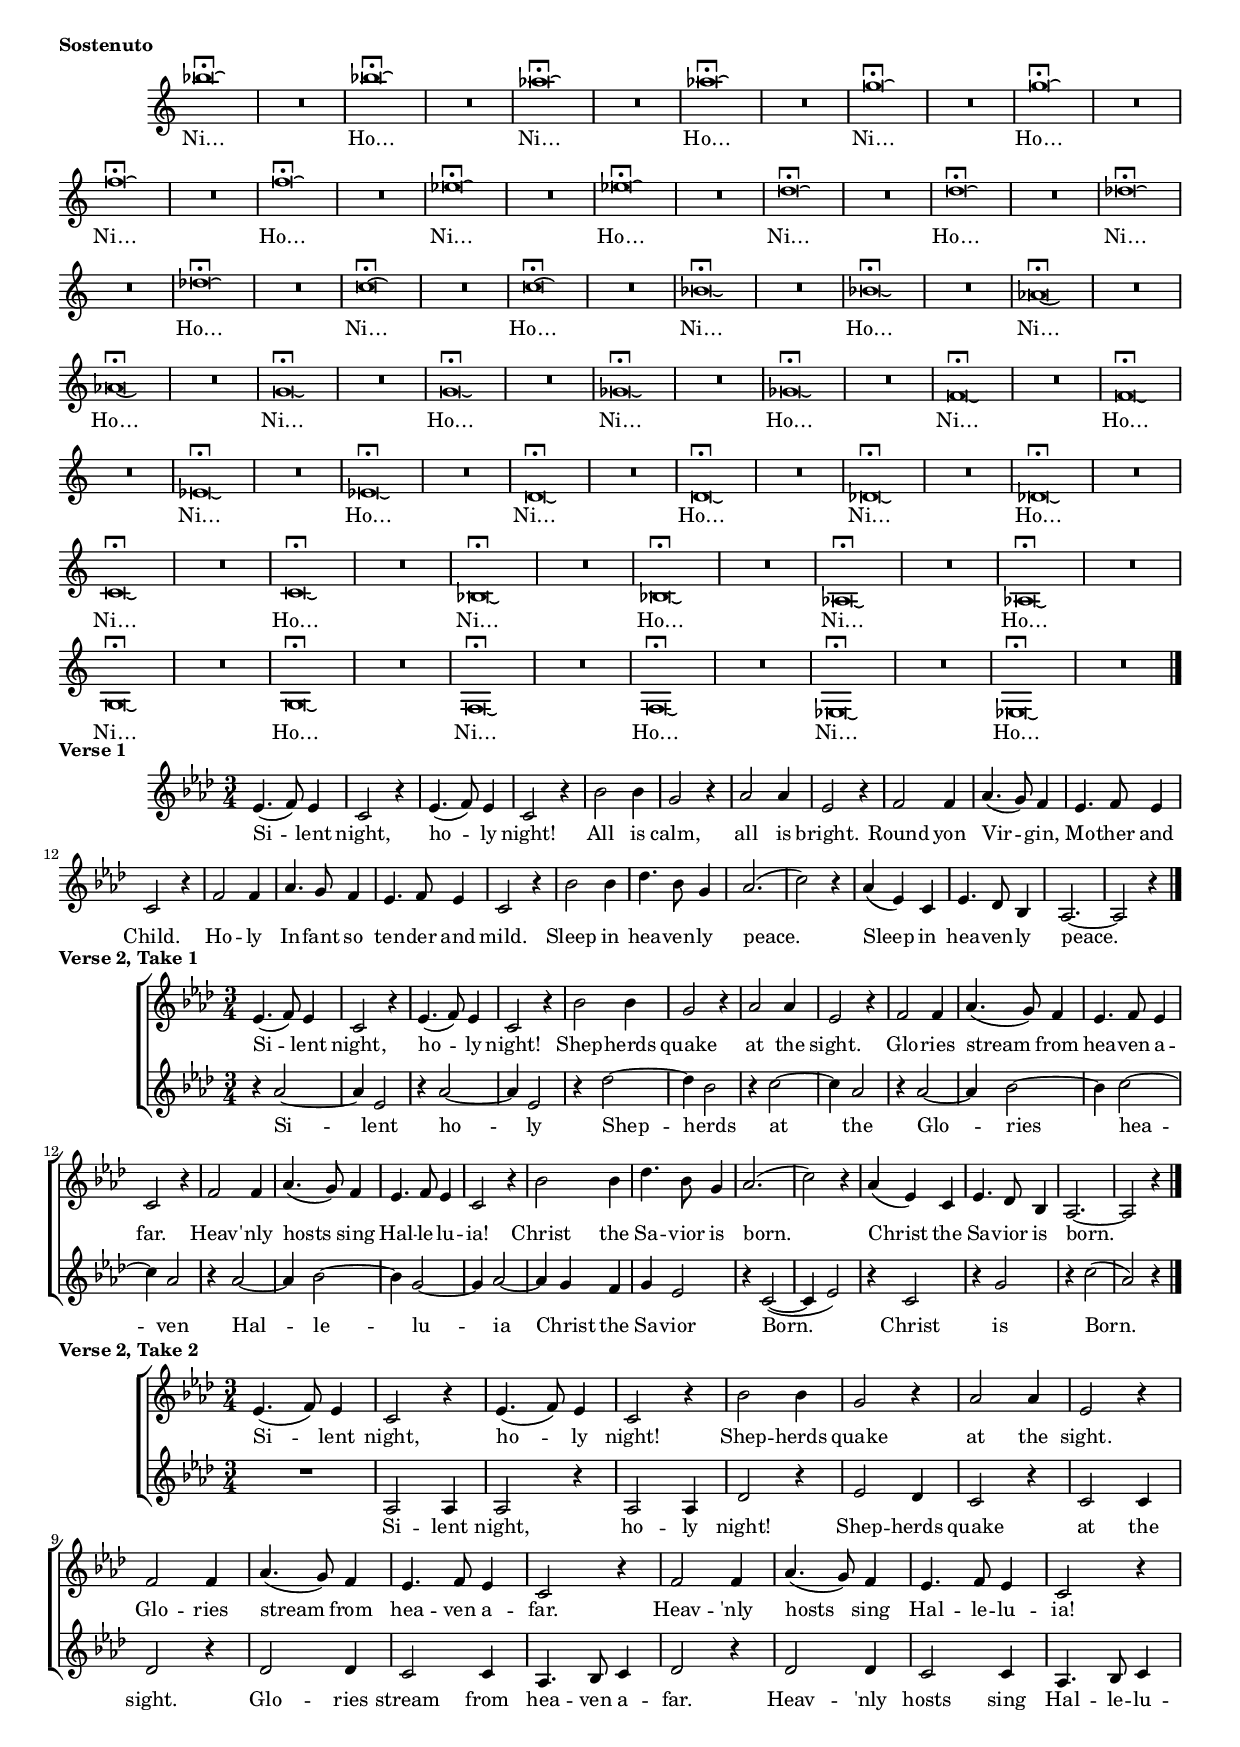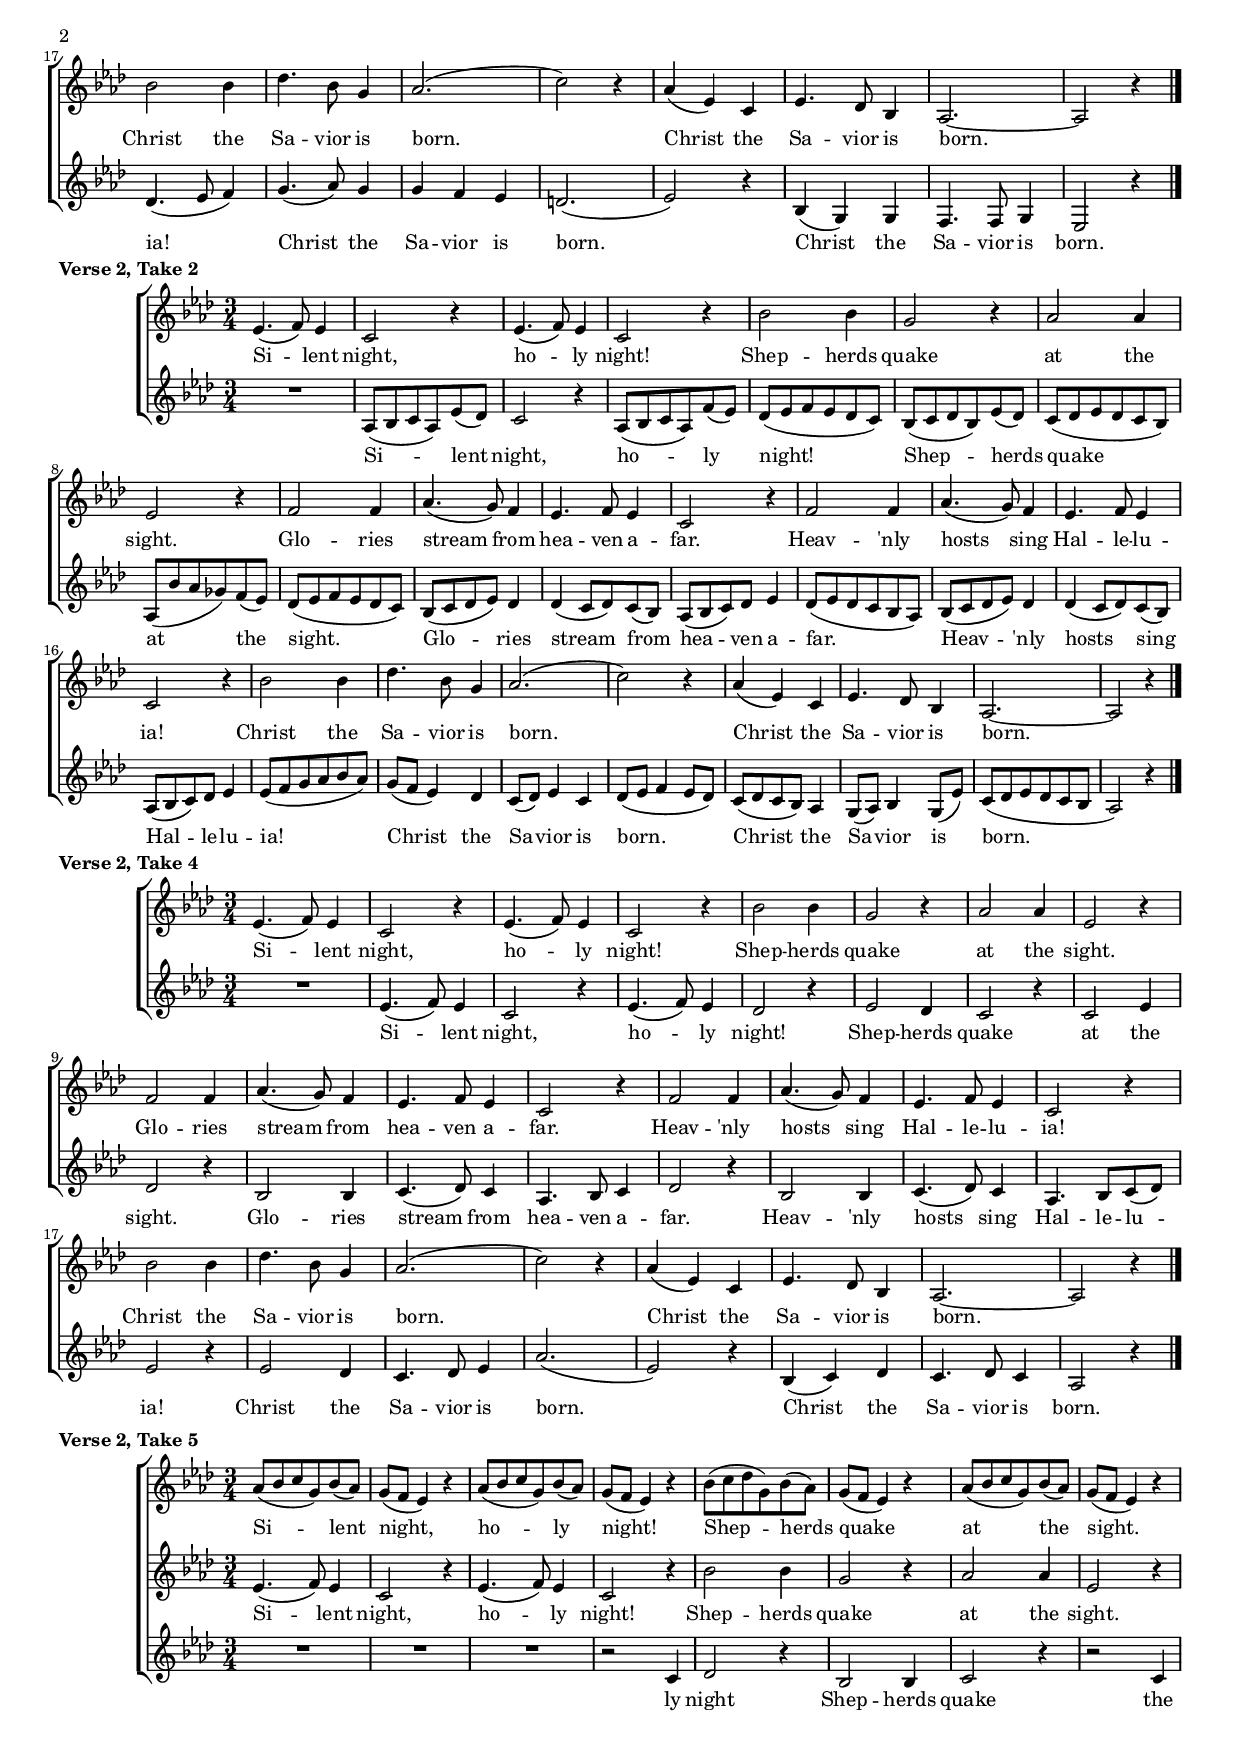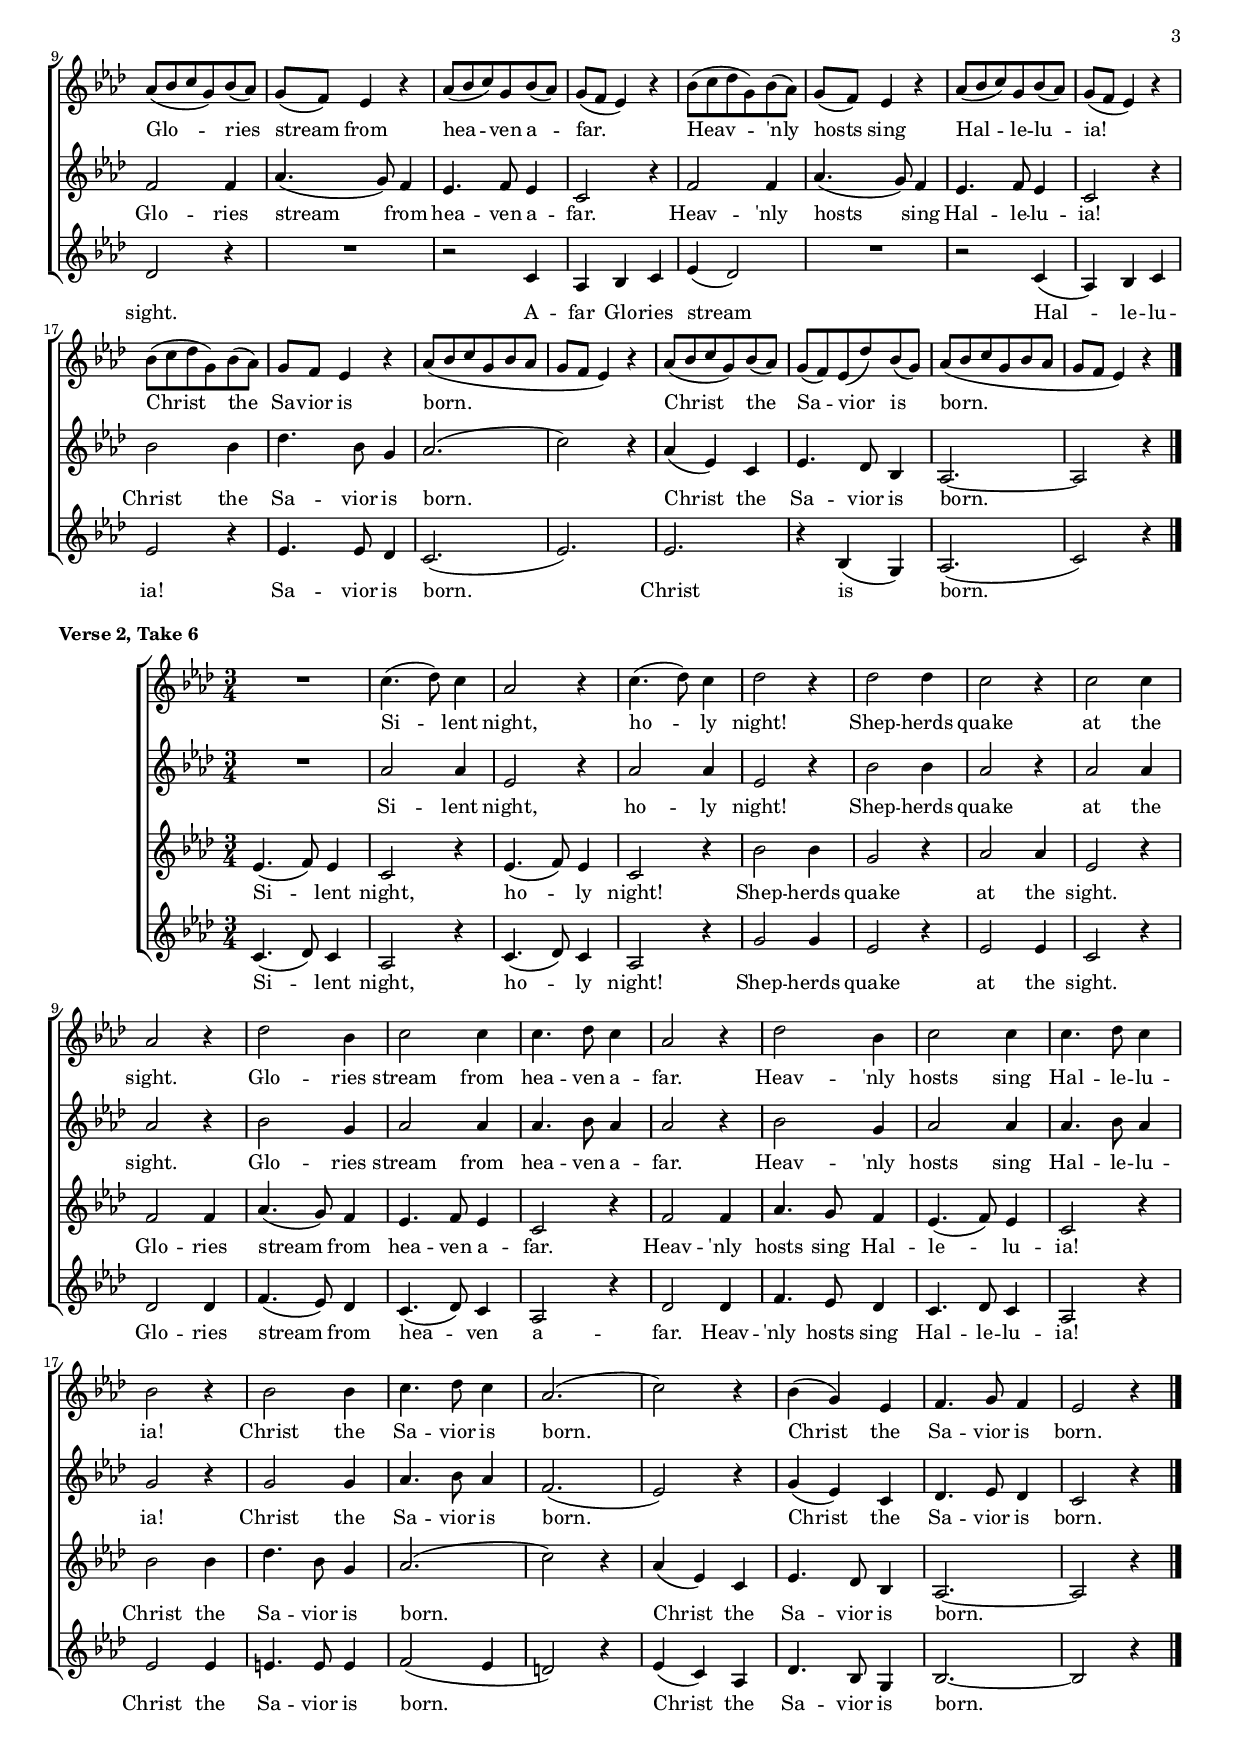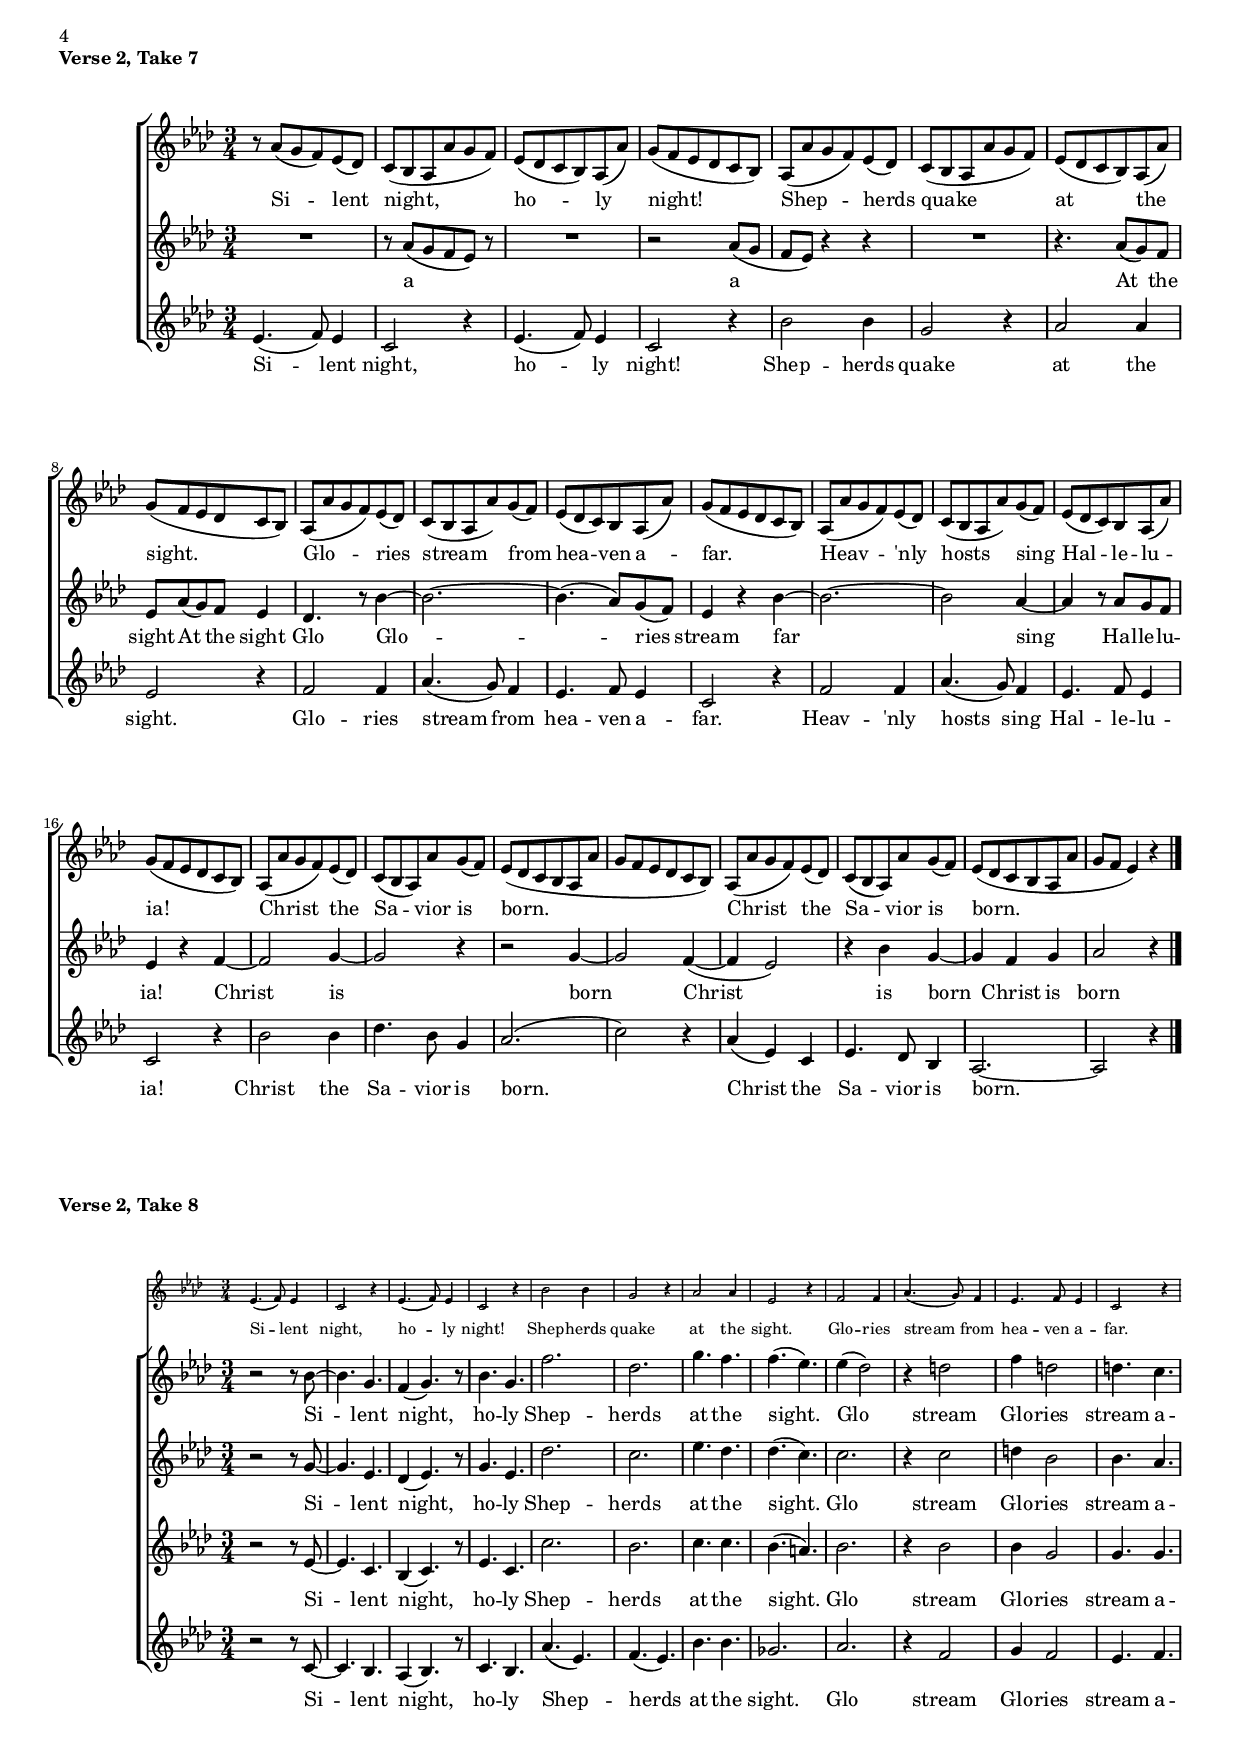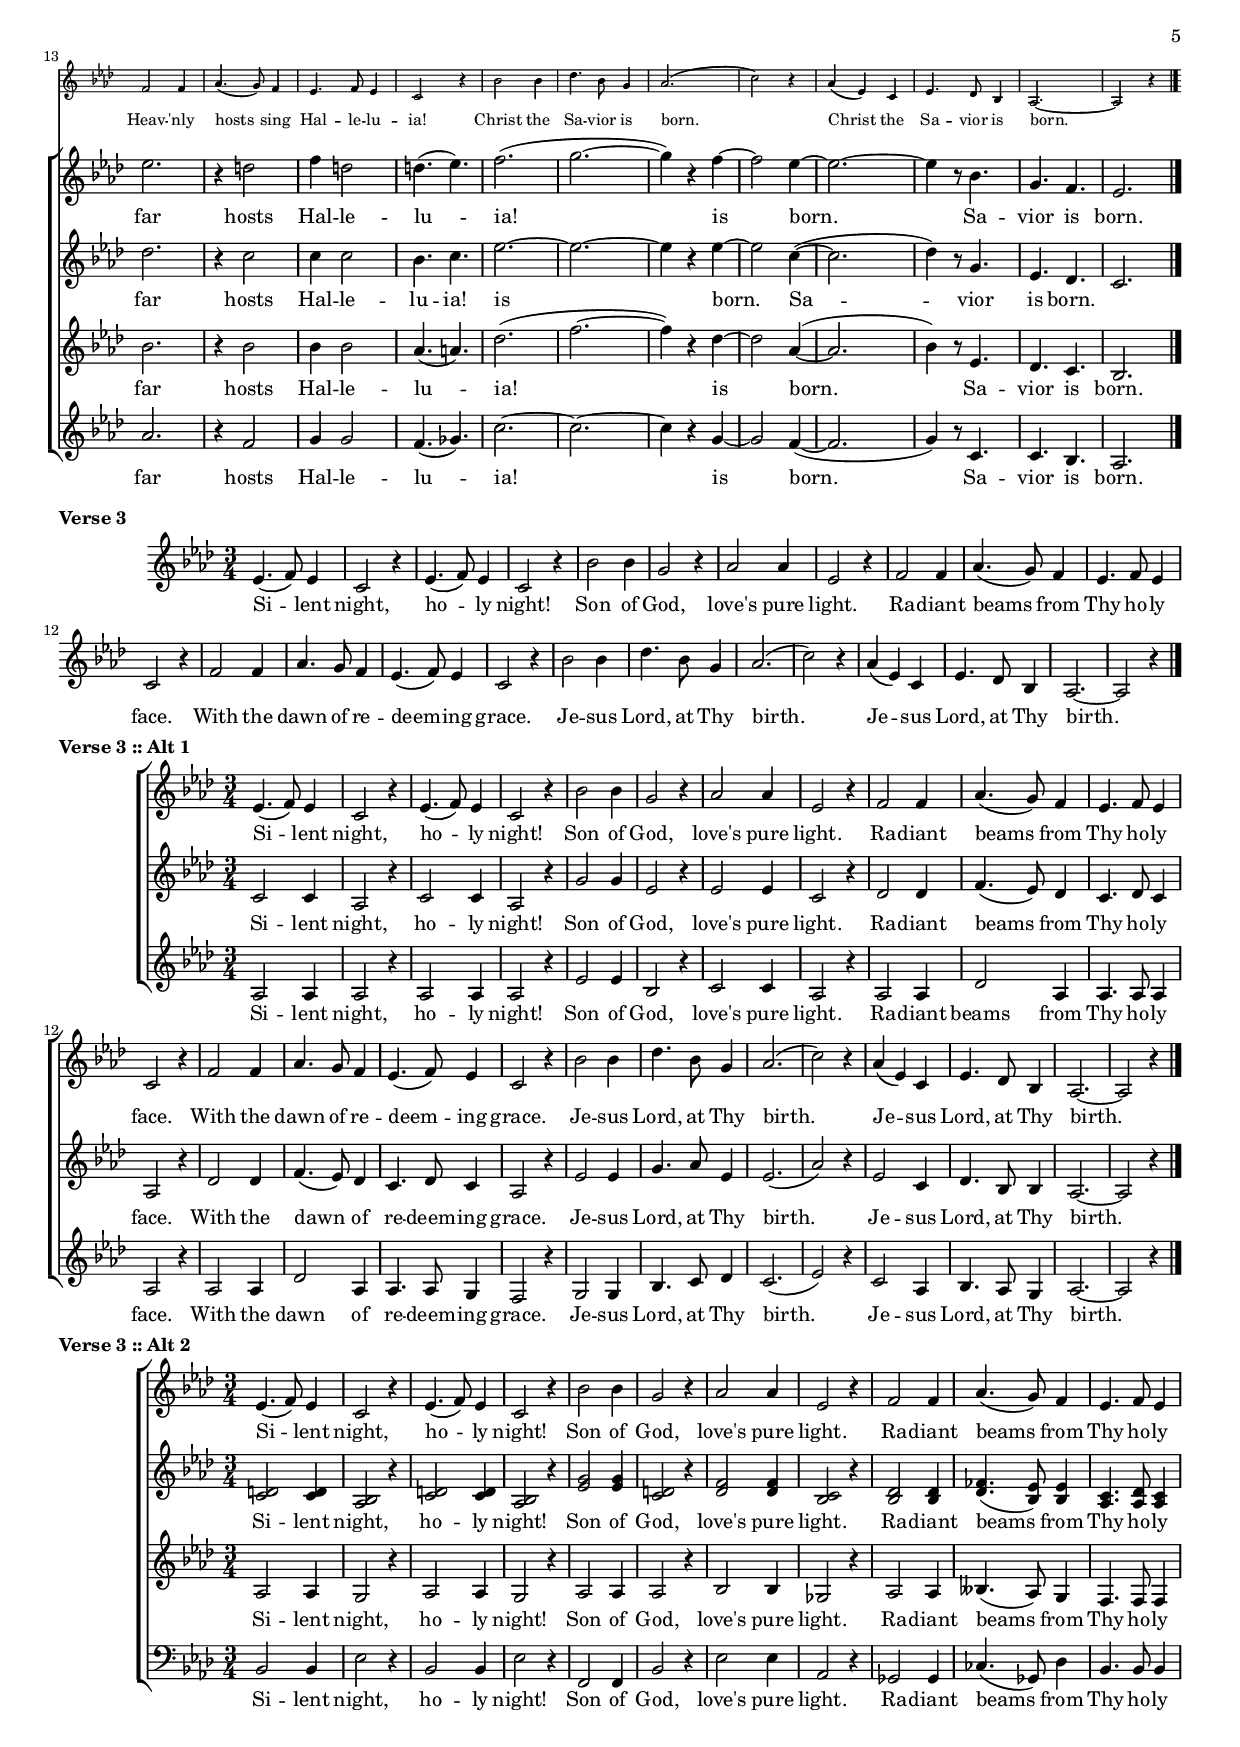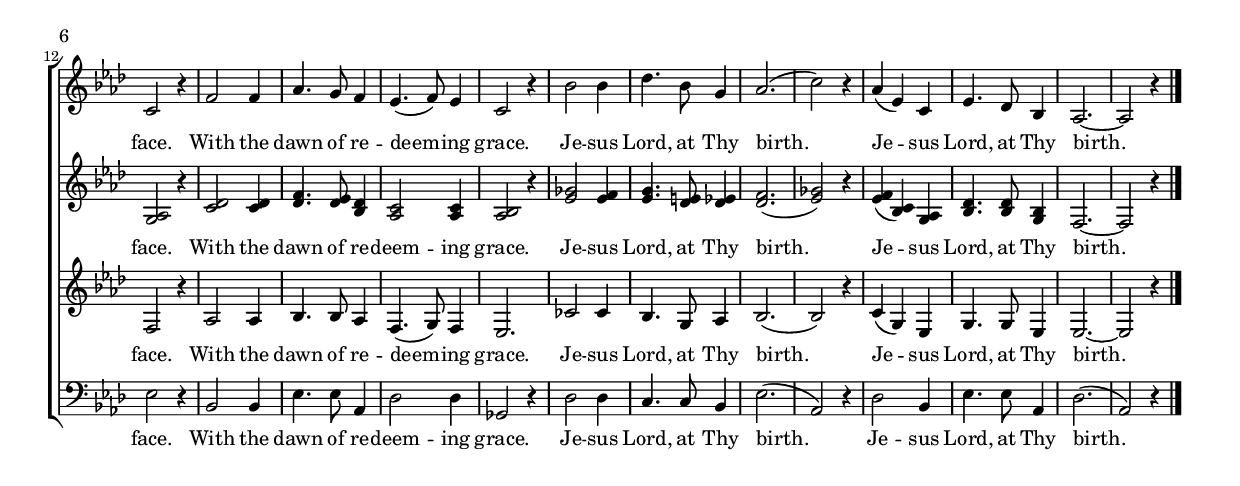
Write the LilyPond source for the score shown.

\version "2.20.0"

#(set-global-staff-size 15.87)

melodyA = \relative c' {
  \key aes \major
  \time 3/4
  ees4. ( f8 ) ees4 |
  c2 r4 |
  ees4. ( f8 ) ees4 |
  c2 r4 |
  bes'2 bes4 |
  g2 r4 |
  aes2 aes4 |
  ees2 r4 |
  f2 f4 |
  aes4. ( g8 ) f4 |
  ees4. f8 ees4 |
  c2 r4 |
  f2 f4 |
  aes4. g8 f4 |
  ees4. f8 ees4 |
  c2 r4 |
  bes'2 bes4 |
  des4. bes8 g4 |
  aes2. ( |
  c2 ) r4 |
  aes4 ( ees4 ) c4 |
  ees4. des8 bes4 |
  aes2. ~ |
  aes2 r4 \bar "|."
}

vBaccA = \relative c' {
  \key aes \major
  \time 3/4
  R2.
  aes2 aes4 |
  aes2 r4 |
  aes2 aes4 |
  des2 r4 |
  ees2 des4 |
  c2 r4 |
  c2 c4 |
  des2 r4 |
  des2 des4 |
  c2 c4 |
  aes4. bes8 c4 |
  des2 r4 |
  des2 des4 |
  c2 c4 |
  aes4. bes8 c4 |
  des4. ( ees8 f4) |
  g4. (aes8) g4 |
  g4 f ees |
  d2. ( |
  ees2 ) r4 |
  bes4 (g4) g |
  f4. f8 g4 |
  ees2 r4 \bar "|."
}

vBaccCpt = \relative c' {
  \key aes \major
  \time 3/4
  R2.
  aes8 (bes c aes) ees' (des) |
  c2 r4 |
  aes8 (bes c aes) f' (ees) |
  des (ees f ees des c) |
  bes8 (c des bes) ees (des) |
  c (des ees des c bes) |
  aes (bes' aes ges) f (ees) |
  des8 (ees f ees des c) |
  bes8 (c des ees) des4 |
  des4 (c8 des) c (bes) |
  aes (bes c) des ees4  |
  des8 (ees des c bes aes) |
  bes8 (c des ees) des4 |
  des4 (c8 des) c (bes) |
  aes (bes c) des ees4  |
  ees8 (f g aes bes aes) |
  g (f ees4 ) des4 |
  c8 (des) ees4 c |
  des8 (ees f4 ees8 des) |
  c8 ( des c bes) aes4 |
  g8 (aes ) bes4 g8 (ees') |
  c (des ees des c bes |
  aes2) r4 \bar "|."
}

vBaccSimp = \relative c' {
  \key aes \major
  \time 3/4
  R2. |
  ees4. ( f8 ) ees4 |
  c2 r4 |
  ees4. ( f8 ) ees4 |
  des2 r4 |
  ees2 des4 |
  c2 r4 |
  c2 ees4 |
  des2 r4 |
  bes2 bes4 |
  c4. ( des8 ) c4 |
  aes4. bes8 c4 |
  des2 r4 |
  bes2 bes4 |
  c4. ( des8 ) c4 |
  aes4. bes8 c (des) |
  ees2 r4 |
  ees2 des4 |
  c4. des8 ees4 |
  aes2. ( |
  ees2 ) r4 |
  bes4 ( c4 ) des4 |
  c4. des8 c4 |
  aes2 r4 \bar "|."
}

vAaccB = \relative c' {
  \key aes \major
  \time 3/4
  R2. |
  c4 ( bes ) aes |
  aes2 r4 |
  c4 ( bes ) aes |
  bes4 ( ees ) r |
  ees2 des4 |
  c2 r4 |
  c2 c4 |
  des2 r4 |
  des2 des4 |
  c2 c4 |
  c4. des8 c4 |
  aes2 r4 |
  des2 des4 |
  c4 c c |
  c4. des8 c4 |
  aes2 r4 |
  ees'2 des4 |
  c4. des8 c4 |
  aes2. ( |
  c2 ) r4 |
  ees4 ( f ) ees |
  des4. c8 bes4 |
  aes2 r4 |
   \bar "|."
}

vAaccC = \relative c'' {
  \key aes \major
  \time 3/4
  R2. |
  g4 ( f ) ees |
  c2 r4 |
  g'4 ( f ) ees |
  des2 r4 |
  ees2 des4 |
  c2 r4 |
  f2 ees4 |
  des2 r4 |
  f4 (ees) des4 |
  c4  ( bes ) c4 |
  ees4. des8 c4 |
  des2 r4 |
  f2 des4 |
  c4 des c |
  ees4. des8 c4 |
  ees2 r4 |
  g4 (f) ees4 |
  des4 c bes4 |
  c2. ( |
  ees2 ) r4 |
  ees4 ( f ) g |
  aes4 ees des4 |
  c2 r4 |
   \bar "|."
}

vAaccD = \relative c'' {
  \key aes \major
  \time 3/4
  R2. |
  g4. ( aes8 ) g4 |
  ees2 r4 |
  g4. ( aes8 ) g4 |
  ees2 r4 |
  des'2 des4 |
  bes2 r4 |
  c2 c4 |
  g2 r4 |
  aes2 aes4 |
  c4. ( bes8 ) aes4 |
  g4. aes8 g4 |
  ees2 r4 |
  aes2 aes4 |
  c4. bes8 aes4 |
  g4. aes8 g4 |
  ees2 r4 |
  des'2 des4 |
  f4. ees8 des4 |
  c2. ( |
  ees2 ) r4 |
  c4 ( g4 ) ees4 |
  g4. f8 des4 |
  c2 r4 \bar "|."
}

vAaccE = \relative c' {
  \key aes \major
  \time 3/4
  aes4 ( bes ) c |
  des ( ees  f ) |
  g ( f ) ees |
  des (c bes ) |
  c (des) ees |
  f ( ees des ) |
  c (des) c |
  bes (aes g) |
  aes (bes) c |
  des (ees) f |
  g aes g |
  f (ees des) |
  ees (des) c |
  bes c des |
  c des ees |
  f (g aes) |
  g (f) ees |
  des c bes |
  aes (bes c |
  des ees f) |
  g (aes) g |
  f ees des |
  c (des c |
  bes aes) r  \bar "|."
}

vAaccF = \relative c'' {
  \key aes \major
  \time 3/4
  bes2 bes4 |
  g2 r4 |
  bes2 bes4 |
  g2 r4 |
  aes2 aes4 |
  ees2 r4 |
  f2 f4 |
  des2 r4 |
  des2 des4 |
  bes2 bes4 |
  bes'2 bes4 |
  g2 r4 |
  aes2 aes4 |
  ees2 r4 |
  bes'2 bes4 |
  g2 r4 |
  aes2 aes4 |
  ees2 r4 |
  f2 f4 |
  des2 des4 |
  bes'2 bes4 |
  g2 r4 |
  aes2 aes4 |
  ees2 r4 \bar "|."
}

vAaccG = \relative c'' {
  \key aes \major
  \time 3/4
  aes4 ( ees ) c' |
  g (ees c' ) |
  aes4 ( ees ) c' |
  g (ees c' ) |
  f, (des) bes |
  bes' ( g ees ) |
  c' (aes ) ees |
  aes (ees) c' |
  aes (f) des |
  des' aes des |
  \bar "|."
}

melodyB = \relative c' {
  \key aes \major
  \time 3/4
  ees4. ( f8 ) ees4 |
  c2 r4 |
  ees4. ( f8 ) ees4 |
  c2 r4 |
  bes'2 bes4 |
  g2 r4 |
  aes2 aes4 |
  ees2 r4 |
  f2 f4 |
  aes4. ( g8 ) f4 |
  ees4. f8 ees4 |
  c2 r4 |
  f2 f4 |
  aes4. ( g8 ) f4 |
  ees4. f8 ees4 |
  c2 r4 |
  bes'2 bes4 |
  des4. bes8 g4 |
  aes2. ( |
  c2 ) r4 |
  aes4 ( ees4 ) c4 |
  ees4. des8 bes4 |
  aes2. ~ |
  aes2 r4 \bar "|."
}

melodyC = \relative c' {
  \key aes \major
  \time 3/4
  ees4. ( f8 ) ees4 |
  c2 r4 |
  ees4. ( f8 ) ees4 |
  c2 r4 |
  bes'2 bes4 |
  g2 r4 |
  aes2 aes4 |
  ees2 r4 |
  f2 f4 |
  aes4. ( g8 ) f4 |
  ees4. f8 ees4 |
  c2 r4 |
  f2 f4 |
  aes4. g8 f4 |
  ees4. ( f8 ) ees4 |
  c2 r4 |
  bes'2 bes4 |
  des4. bes8 g4 |
  aes2. ( |
  c2 ) r4 |
  aes4 ( ees4 ) c4 |
  ees4. des8 bes4 |
  aes2. ~ |
  aes2 r4 \bar "|."
}

vBaccAA = \relative c'' {
  \key aes \major
  \time 3/4
  aes8 ( bes c g ) bes ( aes ) |
  g ( f ees4 ) r4 |
  aes8 ( bes c g ) bes ( aes ) |
  g ( f ees4 ) r4 |
  bes'8 (c des g, ) bes ( aes ) |
  g ( f ees4 ) r |
  aes8 ( bes c g ) bes ( aes ) |
  g ( f ees4 ) r4 |
  aes8 ( bes c g ) bes ( aes ) |
  g ( f ) ees4 r4 |
  aes8 ( bes c ) g bes ( aes ) |
  g ( f ees4 ) r4 |
  bes'8 ( c des g, ) bes ( aes ) |
  g (f) ees4 r4 |
  aes8 ( bes c ) g bes ( aes ) |
  g ( f ees4 ) r4 |
  bes'8 ( c des g, ) bes ( aes ) |
  g f ees4 r4 |
  aes8 ( bes c g bes aes |
  g f ees4 ) r4 |
  aes8 ( bes c g ) bes ( aes ) |
  g ( f ) ees ( des' ) bes ( g ) |
  aes8 ( bes c g bes aes |
  g f ees4 ) r4 |
}
vBaccAB = \relative c' {
  \key aes \major
  \time 3/4
  R2.*3 |
  r2 c4 |
  des2 r4 
  bes2 bes4 |
  c2 r4 |
  r2 c4 |
  des2 r4 |
  R2. |
  r2 c4 |
  aes bes c |
  ees ( des2 ) |
  R2. |
  r2 c4 ( |
  aes ) bes c |
  ees2 r4 |
  ees4. ees8 des4 |
  c2. (|
  ees2.) |
  ees2. |
  r4 bes ( g) |
  aes2. ( |
  c2 ) r4 |
}

vBaccBA = \relative c'' {
  \key aes \major
  \time 3/4
  r8 aes8 ( g f ) ees ( des ) |
  c ( bes aes aes' g f ) |
  ees8 ( des c bes ) aes ( aes' ) |
  g ( f ees des c bes ) |
  aes8 (aes' g f ) ees ( des ) |
  c ( bes aes aes' g f ) |
  ees8 ( des c bes ) aes ( aes' ) |
  g ( f ees des c bes ) |
  aes8 (aes' g f ) ees ( des ) |
  c ( bes aes aes' ) g ( f ) |
  ees8 ( des c ) bes aes ( aes' ) |
  g ( f ees des c bes ) |
  aes8 (aes' g f ) ees ( des ) |
  c ( bes aes aes') g ( f ) |
  ees8 ( des c ) bes aes ( aes' ) |
  g ( f ees des c bes ) |
  aes8 (aes' g f ) ees ( des ) |
  c ( bes aes ) aes' g ( f ) |
  ees8 ( des c bes aes aes' |
  g f ees des c bes ) |
  aes8 (aes' g f ) ees ( des ) |
  c ( bes aes ) aes' g ( f ) |
  ees8 ( des c bes aes aes' |
  g f ees4 ) r |
}

vBaccBB = \relative c'' {
  \key aes \major
  \time 3/4
  R2. |
  r8 aes ( g f ees ) r |
  R2. |
  r2 aes8 (g |
  f ees) r4 r4 |
  R2. |
  r4. aes8 (g) f |
  ees aes (g) f ees4 |
  des4. r8 bes'4 ~ |
  bes2. ~ |
  bes4. ( aes8 ) g ( f ) |
  ees4 r4 bes' ~ |
  bes2. ~ |
  bes2 aes4 ~ |
  aes4 r8 aes g f |
  ees4 r f ~ |
  f2 g4 ~ |
  g2 r4 |
  r2 g4 ~ |
  g2 f4 ~ ( |
  f ees2) |
  r4 bes'4 g4 ~ |
  g f g |
  aes2 r4 |
}

vCaccAA = \relative c' {
  \key aes \major
  \time 3/4
  c2 c4 |
  aes2 r4 |
  c2 c4 |
  aes2 r4 |
  g'2 g4 |
  ees2 r4 |
  ees2 ees4 |
  c2 r4 |
  des2 des4 |
  f4. ( ees8 ) des4 |
  c4. des8 c4 |
  aes2 r4 |
  des2 des4 |
  f4. ( ees8 ) des4 |
  c4. des8 c4 |
  aes2 r4 |
  ees'2 ees4 |
  g4. aes8 ees4 |
  ees2. ( |
  aes2 ) r4 |
  ees2 c4 |
  des4. bes8 bes4 |
  aes2. ~ |
  aes2 r4 \bar "|."
}

vCaccAB = \relative c' {
  \key aes \major
  \time 3/4
  aes2 aes4 |
  aes2 r4 |
  aes2 aes4 |
  aes2 r4 |
  ees'2 ees4 |
  bes2 r4 |
  c2 c4 |
  aes2 r4 |
  aes2 aes4 |
  des2 aes4 |
  aes4. aes8 aes4 |
  aes2 r4 |
  aes2 aes4 |
  des2 aes4 |
  aes4. aes8 g4 |
  f2 r4 |
  g2 g4 |
  bes4. c8 des4 |
  c2. ( |
  ees2 ) r4 |
  c2 aes4 |
  bes4. aes8 g4 |
  aes2. ~ |
  aes2 r4 \bar "|."
}

vCaccBA = \relative c'' {
  \key aes \major
  \time 3/4
  c2 c4 |
  aes2 r4 |
  c2 c4 |
  aes2 r4 |
  des2 des4 |
  bes2 r4 |
  c2 c4 |
  aes2 r4 |
  des2 des4 |
  f4. (ees8) des4 |
  c4. des8 c4 |
  aes2 r4 |
  des2 des4 |
  f4. (ees8) des4 |
  c4. des8 c4 |
  aes2 r4 |
  ees'2 ees4 |
  ees4. ees8 des4 |
  c2. ( |
  ees2 ) r4 |
  c2 aes4 |
  bes4. bes8 g4 |
  aes2. ~ |
  aes2 r4 |
}

vCaccBB = \relative c'' {
  \key aes \major
  \time 3/4
  aes2 aes4 |
  ees2 r4 |
  aes2 aes4 |
  ees2 r4 |
  ees2 ees4 |
  ees2 r4 |
  ees2 ees4 |
  c2 r4 |
  des2 des4 |
  des2 des4 |
  aes'4. aes8 aes4 |
  ees2 r4 |
  des2 des4 |
  des2 des4 |
  aes'4. aes8 aes4 |
  ees2 r4 |
  g2 g4 |
  bes4. g8 ees4 |
  ees2. ~ |
  ees2 r4 |
  ees4 (c) ees |
  bes4. bes8 ees4 |
  c2. ~ |
  c2 r4 |
}

vCaccBC = \relative c' {
  \key aes \major
  \time 3/4
  c2 c4 |
  aes2 r4 |
  c2 c4 |
  aes2 r4 |
  g2 g4 |
  bes2 r4 |
  aes2 aes4 |
  aes2 r4 |
  aes2 aes4 |
  aes2 aes4 |
  aes4. aes8 aes4 |
  aes2 r4 |
  aes2 aes4 |
  aes2 aes4 |
  aes4. aes8 aes4 |
  aes2 r4 |
  ees'2 ees4 |
  ees4. ees8 bes4 |
  c2. ( |
  aes2 ) r4 |
  aes2 aes4 |
  g4. g8 ees4 |
  aes2. ~ |
  aes2 r4 |
}


vCaccCA = \relative c'' {
  \key aes \major
  \time 3/4
  R2. |
  c4. (des8) c4 |
  aes2 r4 |
  c4. (des8) c4 |
  des2 r4 |
  des2 des4 |
  c2 r4 |
  c2 c4 |
  aes2 r4 |
  des2 bes4 |
  c2 c4 |
  c4. des8 c4 |
  aes2 r4 |
  des2 bes4 |
  c2 c4 |
  c4. des8 c4 |
  bes2 r4 |
  bes2 bes4 |
  c4. des8 c4 |
  aes2. ( |
  c2 ) r4 |
  bes4 (g) ees |
  f4. g8 f4 |
  ees2 r4 |
}

vCaccCB = \relative c'' {
  \key aes \major
  \time 3/4
  R2. |
  aes2 aes4 |
  ees2 r4 |
  aes2 aes4 |
  ees2 r4 |
  bes'2 bes4 |
  aes2 r4 |
  aes2 aes4 |
  aes2 r4 |
  bes2 g4 |
  aes2 aes4 |
  aes4. bes8 aes4 |
  aes2 r4 |
  bes2 g4 |
  aes2 aes4 |
  aes4. bes8 aes4 |
  g2 r4 |
  g2 g4 |
  aes4. bes8 aes4 |
  f2. ( |
  ees2 ) r4 |
  g4 (ees) c |
  des4. ees8 des4 |
  c2 r4 |
}

vCaccCC = \relative c' {
  \key aes \major
  \time 3/4
  c4. (des8) c4 |
  aes2 r4 |
  c4. (des8) c4 |
  aes2 r4 |
  g'2 g4 |
  ees2 r4 |
  ees2 ees4 |
  c2 r4 |
  des2 des4 |
  f4. (ees8) des4 |
  c4. (des8) c4 |
  aes2 r4 |
  des2 des4 |
  f4. ees8 des4 |
  c4. des8 c4 |
  aes2 r4 |
  ees'2 ees4 |
  e4. e8 e4 |
  f2 ( ees4 |
  d2 ) r4 |
  ees4 (c) aes |
  des4. bes8 g4 |
  bes2. ~ |
  bes2 r4 |
}

vCaccDA = \relative c'' {
  \key aes \major
  \time 3/4
  bes2 bes4 |
  g2 r4 |
  bes2 bes4 |
  g2 r4 |
  des'2 des4 |
  bes2 r4 |
  c2 c4 |
  bes4 (aes) r4 |
  aes2 aes4 |
  bes2 aes4 |
  aes4. aes8 aes4 |
  aes2 r4 |
  aes2 aes4 |
  f4. f8 f4 |
  d4 (c) c |
  ees2 r4 |
  g2 g4 |
  bes4. g8 e4 |
  g4 ( f ees |
  aes g f ) |
  ees4 (c'4) aes |
  bes4. bes8 g4 |
  g2. ~ |
  g2 r4 |
}

vCaccDB = \relative c' {
  \key aes \major
  \time 3/4
   c4. (des8) c4 |
   ees2 r4 |
   c4. (des8) c4 |
   ees2 r4 |
   ees2 ees4 |
   e2 r4 |
   g (f) ees |
   ges2 r4 |
   des2 des4 |
   f4. (ees8) des4 |
   c4. des8 c4 |
   bes4 (aes) r |
   des2 des4 |
   d4. d8 d4 |
   bes2 bes4 |
   a2 r4 |
   f'2 f4 |
   g4. e8 c4 |
   ees2. ( |
   f2 ) r4 |
   c4 (aes) aes |
   g4 g' ees |
   ees2. ~ |
   ees2 r4 |
}

vCaccDC = \relative c' {
  \key aes \major
  \time 3/4
  aes2 aes4 |
  aes2 r4 |
  aes2 g4 |
  f2 r4 |
  g2 bes4 |
  des2 r4 |
  c2 c4 |
  c2 r4 |
  c4 (bes) aes |
  des2 bes4 |
  aes4 aes g |
  f2 r4 |
  c'4 (bes) bes |
  b4. b8 b4 |
  g2 g4 |
  fis2 r4 |
  des'2 des4 |
  e4. c8 bes4 |
  c2. ( |
  des2 ) r4 |
  ees,2 ees4 |
  ees4. ees8 ees4 |
  f2 (g4 |
  c2 ) r4 \bar "|."
}


vCaccEA = \relative c' {
  \key aes \major
  \time 3/4
  <c d>2 <c d>4 |
  <aes bes>2 r4 |
  <c d>2 <c d>4 |
  <aes bes>2 r4 |
  <ees' g>2 <ees g>4 |
  <c d>2 r4 |
  <des f>2 <des f>4 |
  <bes c>2 r4 |
  <bes des>2 <bes des>4 |
  <des fes>4. ( <bes ees>8 ) <bes ees>4 |
  <aes c>4. <aes des>8 <aes c>4 |
  <g aes>2 r4 |
  <c des>2 <c des>4 |
  <des f>4. <des ees>8 <bes des>4 |
  <aes c>2 <aes c>4 |
  <aes bes>2 r4 |
  <ees' ges>2 <ees f>4 |
  <ees g>4. <des e>8 <des ees>4 |
  <des f>2. ( | 
  <ees ges>2 ) r4 |
  <ees f>4 (<bes c>) <g aes> |
  <bes des>4. <bes des>8 <g bes>4 |
  f2. ~ |
  f2 r4 |
}

vCaccEB = \relative c' {
  \key aes \major
  \time 3/4
  aes2 aes4 |
  g2 r4 |
  aes2 aes4 |
  g2 r4 |
  aes2 aes4 |
  aes2 r4 |
  bes2 bes4 |
  ges2 r4 |
  aes2 aes4 |
  beses4. ( aes8 ) g4 |
  f4. f8 f4 |
  f2 r4 |
  aes2 aes4 |
  bes4. bes8 aes4 |
  f4. (g8) f4 |
  ees2. |
  ces'2 ces4 |
  bes4. g8 aes4 |
  bes2. ( |
  bes2 ) r4 |
  c4 (g) ees |
  g4. g8 ees4 |
  ees2. ~ |
  ees2 r4 |
}

vCaccEC = \relative c {
  \key aes \major
  \time 3/4
  \clef bass
  bes2 bes4 |
  ees2 r4 |
  bes2 bes4 |
  ees2 r4 |
  f,2 f4 |
  bes2 r4 |
  ees2 ees4 |
  aes,2 r4 |
  ges2 ges4 |
  ces4. (ges8) des'4 |
  bes4. bes8 bes4 |
  ees2 r4 |
  bes2 bes4 |
  ees4. ees8 aes,4 |
  des2 des4 |
  ges,2 r4 |
  des'2 des4 |
  c4. c8 bes4 |
  ees2. ( |
  aes,2 ) r4 |
  des2 bes4 |
  ees4. ees8 aes,4 |
  des2. ( |
  aes2 ) r4 |
}

vCaccFA = \relative c'' {
  \key aes \major
  \time 3/4
  bes4. g4. |
  f4. (g4.) |
  bes4. g4. |
  f4. (g4.) |
  g f |
  ees (f) |
  g f |
  g (aes) |
  bes aes |
  f aes |
  bes g |
  f g |
  bes aes |
  f aes |
  bes g |
  f g |
  c aes |
  g f |
  c' (aes) |
  g (f) |
  c' aes |
  g f |
  c' (aes) |
  g (f) |

}

vCaccFB = \relative c' {
  \key aes \major
  \time 3/4
  f2 des4 ~ |
  des ees2 |
  f2 des4 ~ |
  des ees2 |
  ees2 ees4 ~ |
  ees ees2 |
  ees2 ees4 ~ |
  ees ees2 |
  des2 des4 ~ |
  des des2 |
  aes2 bes4 ~ |
  bes c2 |
  des2 des4 ~ |
  des des2 |
  aes2 bes4 ~ |
  bes c2 |
  ees2 ees4 ~ |
  ees ees2 |
  ees2 ees4 ~ |
  ees des2 |
  ees2 ees4 ~ |
  ees ees2 |
  ees2 ees4 ~ |
  ees ees2 |
}

vCaccFC = \relative c' {
  \key aes \major
  \time 3/4
  aes2 ~ aes8 bes ~ |
  bes2 c4 ~ |
  c4. aes4. ~ |
  aes4 bes2 ~ |
  bes8 c ~ c2 |
  %
  des2 ~ des8 c ~ |
  c2 bes4 ~ |
  bes4. aes4. ~ |
  aes4 bes2 ~ |
  bes8 c ~ c2 |
  %
  des2 ~ des8 ees ~ |
  ees2 aes,4 ~ |
  aes4. bes4. ~ |
  bes4 c2 ~ |
  c8 aes ~ aes2 |
  %
  bes2 ~ bes8 c ~ |
  c2 bes4 ~ |
  bes4. des4. ~ |
  des4 c2 ~ |
  c8 bes ~ bes2 |
  c2 ~ c8 bes8 ~ |
  bes2 c4 ~ |
  c4. aes4. ~ |
  aes4 r r |
}

vCaccHA = \relative c'' {
  \key aes \major
  \time 3/4
  r2 r8 bes ~ |
  bes4. g |
  f4 (g4.) r8 |
  bes4. g |
  f'2. |
  des2. |
  g4. f4. |
  f4. (ees4.) |
  ees4 (des2)  |
  r4 d2 | %%%%%% stream
  f4 d2 |
  d4. c  |
  ees2. |
  r4 d2 |
  f4 d2 |
  d4. (ees) |
  f2. ( |
  g2. ~ |
  g4 ) r4 f4 ~ |
  f2 ees4~ |
  ees2. ~ |
  ees4 r8 
  bes4. | g f |
  ees2. \bar "|."
}

vCaccHB = \relative c'' {
  \key aes \major
  \time 3/4
  r2 r8 g ~ |
  g4. ees |
  des4 (ees4.) r8 |
  g4. ees |
  des'2. |
  c2. |
  ees4. des |
  des4. (c) |
  c2. |
  r4 c2 |
  d4 bes2 |
  bes4. aes |
  des2. |
  r4 c2 |
  c4 c2 |
  bes4. c |
  ees2. ~ |
  ees2. ~  |
  ees4 r4 ees4 ~ |
  ees2 c4 ~( |
  c2. |
  des4) r8 
  g,4. | ees des |
  c2. \bar "|."
}
vCaccHC = \relative c' {
  \key aes \major
  \time 3/4
  r2 r8 ees ~ |
  ees4. c |
  bes4 (c4.) r8 |
  ees4. c |
  c'2. |
  bes2. |
  c4. c |
  bes4. (a4.) |
  bes2. |
  r4 bes2 |
  bes4 g2 |
  g4. g |
  bes2. |
  r4 bes2 |
  bes4 bes2 |
  aes4. (a) |
  des2. ( |
  f ~ |
  f4) r4 des4 ~ |
  des2 aes4 ~ (|
  aes2. |
  bes4) r8
  ees,4. | des c |
  bes2. \bar "|."
}
vCaccHD = \relative c' {
  \key aes \major
  \time 3/4
  r2 r8 c ~ |
  c4. bes |
  aes4 (bes4.) r8 |
  c4. bes |
  aes'4. (ees) |
  f4. (ees) |
  bes'4. bes |
  ges2. |
  aes2. |
  r4 f2 |
  g4 f2 |
  ees4. f |
  aes2. |
  r4 f2 |
  g4 g2 |
  f4. (ges) |
  c2. ~ |
  c2. ~  |
  c4  r4 g4 ~ |
  g2 f4 ~ ( |
  f2. |
  g4) r8 
  c,4. | c bes |
  aes2. \bar "|."
}

lMelodyA = \lyricmode {
  Si -- lent night,
  ho -- ly night!
  All is calm, all is bright.
  Round yon Vir -- gin, Mo -- ther and Child.
  Ho -- ly In -- fant so ten -- der and mild.
  Sleep in hea -- ven -- ly peace.
  Sleep in hea -- ven -- ly peace.
}
lvAaccF = \lyricmode {
  Si -- lent night,
  ho -- ly night!
  All is calm, all is bright.
  Round yon Vir -- gin, All is calm, all is bright.
  All is calm, all is bright.
  Round yon Vir -- gin, All is calm, all is bright.
}
lMelodyB = \lyricmode {
  Si -- lent night,
  ho -- ly night!
  Shep -- herds quake at the sight.
  Glo -- ries stream from hea -- ven a -- far.
  Heav -- 'nly hosts sing Hal -- le -- lu -- ia!
  Christ the Sa -- vior is born.
  Christ the Sa -- vior is born.
}
lvBaccAB = \lyricmode {
  ly night
  Shep -- herds quake
  the sight.
  A -- far Glo -- ries stream
  Hal -- le -- lu -- ia!
  Sa -- vior is born.
  Christ is born.
}
lvBaccBB = \lyricmode {
  a
  a
  At the sight
  At the sight
  Glo
  Glo -- ries stream
  far sing
  Hal -- le -- lu -- ia!
  Christ is born
  Christ is born
  Christ is born
}
lMelodyC = \lyricmode {
  Si -- lent night,
  ho -- ly night!
  Son of God, love's pure light.
  Ra -- diant beams from Thy ho -- ly face.
  With the dawn of re -- deem -- ing grace.
  Je -- sus Lord, at Thy birth.
  Je -- sus Lord, at Thy birth.
}
lvCaccFB = \lyricmode {
  Si -- lent night,
  ho -- ly night!
  Son of God, love's pure light.
  Ra -- diant beams Thy ho -- ly.
  With dawn of re -- deem -- ing.
  Je -- sus Lord, at Thy birth.
  Je -- sus Lord, at Thy birth.
}
lvCaccFC = \lyricmode {
  Si -- lent night,
  ho -- ly night!
  Son of love's light.
  Ra -- diant from ho -- ly
  dawn, re -- deem -- ing grace.
  Je -- sus Lord birth.
  Je -- sus Lord birth.
}

lvCaccHA = \lyricmode {
  Si -- lent night,
  ho -- ly
  Shep -- herds at the sight.
  Glo
  stream
  Glo -- ries stream a -- far
  hosts
  Hal -- le -- lu -- ia!
  is born.
  Sa -- vior is born.
}


longs = \relative c''' {
  \override Score.BarNumber.stencil = ##f
  \time 8/4 bes\breve\laissezVibrer\longfermata
  R1*2
  \time 8/4 bes\breve\laissezVibrer\longfermata
  R1*2
  \time 8/4 aes\breve\laissezVibrer\longfermata
  R1*2
  \time 8/4 aes\breve\laissezVibrer\longfermata
  R1*2
  \time 8/4 g\breve\laissezVibrer\longfermata
  R1*2
  \time 8/4 g\breve\laissezVibrer\longfermata
  R1*2
  \time 8/4 f\breve\laissezVibrer\longfermata
  R1*2
  \time 8/4 f\breve\laissezVibrer\longfermata
  R1*2
  \time 8/4 ees\breve\laissezVibrer\longfermata
  R1*2
  \time 8/4 ees\breve\laissezVibrer\longfermata
  R1*2
  \time 8/4 d\breve\laissezVibrer\longfermata
  R1*2
  \time 8/4 d\breve\laissezVibrer\longfermata
  R1*2
  \time 8/4 des\breve\laissezVibrer\longfermata
  R1*2
  \time 8/4 des\breve\laissezVibrer\longfermata
  R1*2
  \time 8/4 c\breve\laissezVibrer\longfermata
  R1*2
  \time 8/4 c\breve\laissezVibrer\longfermata
  R1*2
  \time 8/4 bes\breve\laissezVibrer\longfermata
  R1*2
  \time 8/4 bes\breve\laissezVibrer\longfermata
  R1*2
  \time 8/4 aes\breve\laissezVibrer\longfermata
  R1*2
  \time 8/4 aes\breve\laissezVibrer\longfermata
  R1*2
  \time 8/4 g\breve\laissezVibrer\longfermata
  R1*2
  \time 8/4 g\breve\laissezVibrer\longfermata
  R1*2
  \time 8/4 ges\breve\laissezVibrer\longfermata
  R1*2
  \time 8/4 ges\breve\laissezVibrer\longfermata
  R1*2
  \time 8/4 f\breve\laissezVibrer\longfermata
  R1*2
  \time 8/4 f\breve\laissezVibrer\longfermata
  R1*2
  \time 8/4 ees\breve\laissezVibrer\longfermata
  R1*2
  \time 8/4 ees\breve\laissezVibrer\longfermata
  R1*2
  \time 8/4 d\breve\laissezVibrer\longfermata
  R1*2
  \time 8/4 d\breve\laissezVibrer\longfermata
  R1*2
  \time 8/4 des\breve\laissezVibrer\longfermata
  R1*2
  \time 8/4 des\breve\laissezVibrer\longfermata
  R1*2
  \time 8/4 c\breve\laissezVibrer\longfermata
  R1*2
  \time 8/4 c\breve\laissezVibrer\longfermata
  R1*2
  \time 8/4 bes\breve\laissezVibrer\longfermata
  R1*2
  \time 8/4 bes\breve\laissezVibrer\longfermata
  R1*2
  \time 8/4 aes\breve\laissezVibrer\longfermata
  R1*2
  \time 8/4 aes\breve\laissezVibrer\longfermata
  R1*2
  \time 8/4 g\breve\laissezVibrer\longfermata
  R1*2
  \time 8/4 g\breve\laissezVibrer\longfermata
  R1*2
  \time 8/4 f\breve\laissezVibrer\longfermata
  R1*2
  \time 8/4 f\breve\laissezVibrer\longfermata
  R1*2
  \time 8/4 ees\breve\laissezVibrer\longfermata
  R1*2
  \time 8/4 ees\breve\laissezVibrer\longfermata
  R1*2
  \bar "|."
}
longsL = \lyricmode {
  \repeat unfold 22 { Ni… Ho… }
}


\markup { \bold "Sostenuto" }
\noPageBreak
\new ChoirStaff <<
  \new Staff \with { \override TimeSignature.stencil = ##f } { \new Voice = "melody" \longs }
  \new Lyrics \lyricsto "melody" { \longsL }
>>


\markup { \bold "Verse 1" }
\noPageBreak
\new ChoirStaff <<
  \new Staff { \new Voice = "melody" { \melodyA } }
  \new Lyrics \lyricsto "melody" { \lMelodyA }  
>>


\markup { \bold "Verse 2, Take 1" }
\noPageBreak
\new ChoirStaff <<
  \new Staff { \new Voice = "melody" { \melodyB } }
  \new Lyrics \lyricsto "melody" { \lMelodyB }  
  \new Staff { \new Voice = "chimes" \relative c'' {  \key aes \major
  \time 3/4
 r4 aes2 ~
  aes4 ees2 |  r4 aes2 ~ | aes4 ees2 | r4 des'2 ~ | des4 bes2 | r4 c2 ~ | c4 aes2 |
  r4 aes2 ~ | aes4 bes2 ~ | bes4 c2 ~ | c4 aes2 | r4 aes2 ~ | aes4 bes2 ~ | bes4 g2 ~ | g4 aes2 ~ | aes4 g f | g ees2 | r4 c2 ( ~ | c4 ees2) | r4 c2 | r4 g'2 | r4 c2 ( | aes2) r4 |

   } }
  \new Lyrics \lyricsto "chimes"  {
    Si -- lent ho -- ly Shep -- herds at the
    Glo -- ries hea -- ven
    Hal -- le -- lu -- ia Christ the Sa -- vior
    Born. Christ is Born.
  }  

>>

\markup { \bold "Verse 2, Take 2" }
\noPageBreak
\new ChoirStaff <<
  \new Staff { \new Voice = "melody" { \melodyB } }
  \new Lyrics \lyricsto "melody" { \lMelodyB } 
  \new Staff { \new Voice = "harmA" { \vBaccA } }
  \new Lyrics \lyricsto "harmA" { \lMelodyB }  
>>

\markup { \bold "Verse 2, Take 2" }
\noPageBreak
\new ChoirStaff <<
  \new Staff { \new Voice = "melody" { \melodyB } }
  \new Lyrics \lyricsto "melody" { \lMelodyB } 
  \new Staff { \new Voice = "harmA" { \vBaccCpt } }
  \new Lyrics \lyricsto "harmA" { \lMelodyB }  
>>

\markup { \bold "Verse 2, Take 4" }
\noPageBreak
\new ChoirStaff <<
  \new Staff { \new Voice = "melody" { \melodyB } }
  \new Lyrics \lyricsto "melody" { \lMelodyB } 
  \new Staff { \new Voice = "harmA" { \vBaccSimp } }
  \new Lyrics \lyricsto "harmA" { \lMelodyB }  
>>

\markup { \bold "Verse 2, Take 5" }
\noPageBreak
\new ChoirStaff <<
  \new Staff { \new Voice = "harmA" { \vBaccAA } }
  \new Lyrics \lyricsto "harmA" { \lMelodyB }  
  \new Staff { \new Voice = "melody" { \melodyB } }
  \new Lyrics \lyricsto "melody" { \lMelodyB }  
  \new Staff { \new Voice = "harmB" { \vBaccAB } }
  \new Lyrics \lyricsto "harmB" { \lvBaccAB }  
>>


\markup { \bold "Verse 2, Take 6" }
\noPageBreak
\new ChoirStaff <<
  \new Staff { \new Voice = "harmA" { \vCaccCA } }
  \new Lyrics \lyricsto "harmA" { \lMelodyB }  
  \new Staff { \new Voice = "harmB" { \vCaccCB } }
  \new Lyrics \lyricsto "harmB" { \lMelodyB }  
  \new Staff { \new Voice = "melody" { \melodyC } }
  \new Lyrics \lyricsto "melody" { \lMelodyB }
  \new Staff { \new Voice = "harmC" { \vCaccCC } }
  \new Lyrics \lyricsto "harmC" { \lMelodyB }  
>>

\markup { \bold "Verse 2, Take 7" }
\noPageBreak
\new ChoirStaff <<
  \new Staff { \new Voice = "harmA" { \vBaccBA } }
  \new Lyrics \lyricsto "harmA" { \lMelodyB }  
  \new Staff { \new Voice = "harmB" { \vBaccBB } }
  \new Lyrics \lyricsto "harmB" { \lvBaccBB }  
  \new Staff { \new Voice = "melody" { \melodyB } }
  \new Lyrics \lyricsto "melody" { \lMelodyB }  
>>

\markup { \bold "Verse 2, Take 8" }
\noPageBreak
\new Score <<
  \new Staff \with { \magnifyStaff #2/3 } { \new Voice = "melody" { \melodyB } }
  \new Lyrics  \lyricsto "melody" { \set fontSize = #-2 \lMelodyB }
  \new ChoirStaff <<
    \new Staff { \new Voice = "harmA" { \vCaccHA } }
    \new Lyrics \lyricsto "harmA" { \lvCaccHA }  
    \new Staff { \new Voice = "harmB" { \vCaccHB } }
    \new Lyrics \lyricsto "harmB" { \lvCaccHA }
    \new Staff { \new Voice = "harmC" { \vCaccHC } }
    \new Lyrics \lyricsto "harmC" { \lvCaccHA }  
    \new Staff { \new Voice = "harmD" { \vCaccHD } }
    \new Lyrics \lyricsto "harmD" { \lvCaccHA }  
  >>
>>

\markup { \bold "Verse 3" }
\noPageBreak
\new ChoirStaff <<
  \new Staff { \new Voice = "melody" { \melodyC } }
  \new Lyrics \lyricsto "melody" { \lMelodyC }  
>>

\markup { \bold "Verse 3 :: Alt 1" }
\noPageBreak
\new ChoirStaff <<
  \new Staff { \new Voice = "melody" { \melodyC } }
  \new Lyrics \lyricsto "melody" { \lMelodyC }  
  \new Staff { \new Voice = "harmA" { \vCaccAA } }
  \new Lyrics \lyricsto "harmA" { \lMelodyC }  
  \new Staff { \new Voice = "harmB" { \vCaccAB } }
  \new Lyrics \lyricsto "harmB" { \lMelodyC }  
>>

\markup { \bold "Verse 3 :: Alt 2" }
\noPageBreak
\new ChoirStaff <<
  \new Staff { \new Voice = "melody" { \melodyC } }
  \new Lyrics \lyricsto "melody" { \lMelodyC }
  \new Staff { \new Voice = "harmA" { \vCaccEA } }
  \new Lyrics \lyricsto "harmA" { \lMelodyC }  
  \new Staff { \new Voice = "harmB" { \vCaccEB } }
  \new Lyrics \lyricsto "harmB" { \lMelodyC }  
  \new Staff { \new Voice = "harmC" { \vCaccEC } }
  \new Lyrics \lyricsto "harmC" { \lMelodyC }  
>>




% one could start with <c ees f a>   --- then <a c d fis> ?